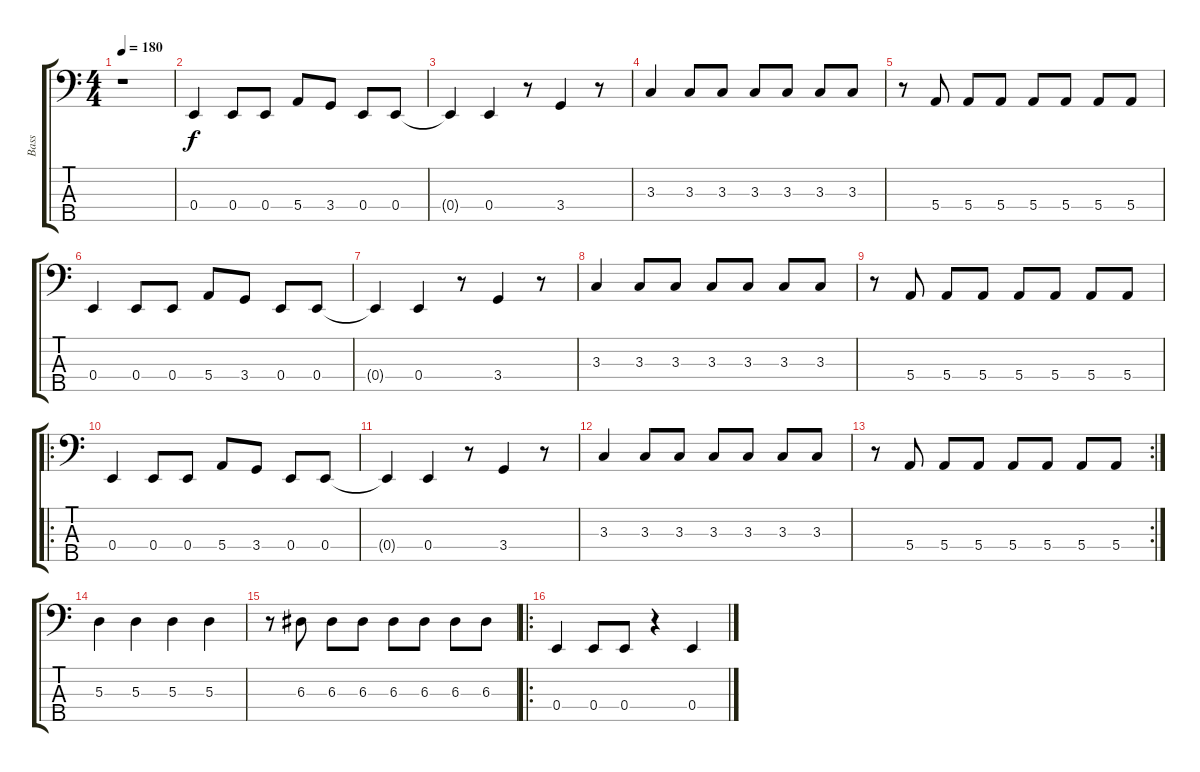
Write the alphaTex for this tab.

\track ("Bass" "Bass") {instrument electricbassfinger}
\staff {score tabs}
\tuning (G2 D2 A1 E1 B0) {hide}
\ts (4 4)
\tempo 180
\clef f4
\ks c
r.1{dy f} |
0.4.4 0.4.8 0.4.8 5.4.8 3.4.8 0.4.8 0.4.8 |
0.4{t}.4 0.4.4 r.8 3.4.4 r.8 |
3.3.4 3.3.8 3.3.8 3.3.8 3.3.8 3.3.8 3.3.8 |
r.8 5.4.8 5.4.8 5.4.8 5.4.8 5.4.8 5.4.8 5.4.8 |
0.4.4 0.4.8 0.4.8 5.4.8 3.4.8 0.4.8 0.4.8 |
0.4{t}.4 0.4.4 r.8 3.4.4 r.8 |
3.3.4 3.3.8 3.3.8 3.3.8 3.3.8 3.3.8 3.3.8 |
r.8 5.4.8 5.4.8 5.4.8 5.4.8 5.4.8 5.4.8 5.4.8 |
\ro
0.4.4 0.4.8 0.4.8 5.4.8 3.4.8 0.4.8 0.4.8 |
0.4{t}.4 0.4.4 r.8 3.4.4 r.8 |
3.3.4 3.3.8 3.3.8 3.3.8 3.3.8 3.3.8 3.3.8 |
\rc 2
r.8 5.4.8 5.4.8 5.4.8 5.4.8 5.4.8 5.4.8 5.4.8 |
5.3.4 5.3.4 5.3.4 5.3.4 |
r.8 6.3.8 6.3.8 6.3.8 6.3.8 6.3.8 6.3.8 6.3.8 |
\ro
0.4.4 0.4.8 0.4.8 r.4 0.4.4
